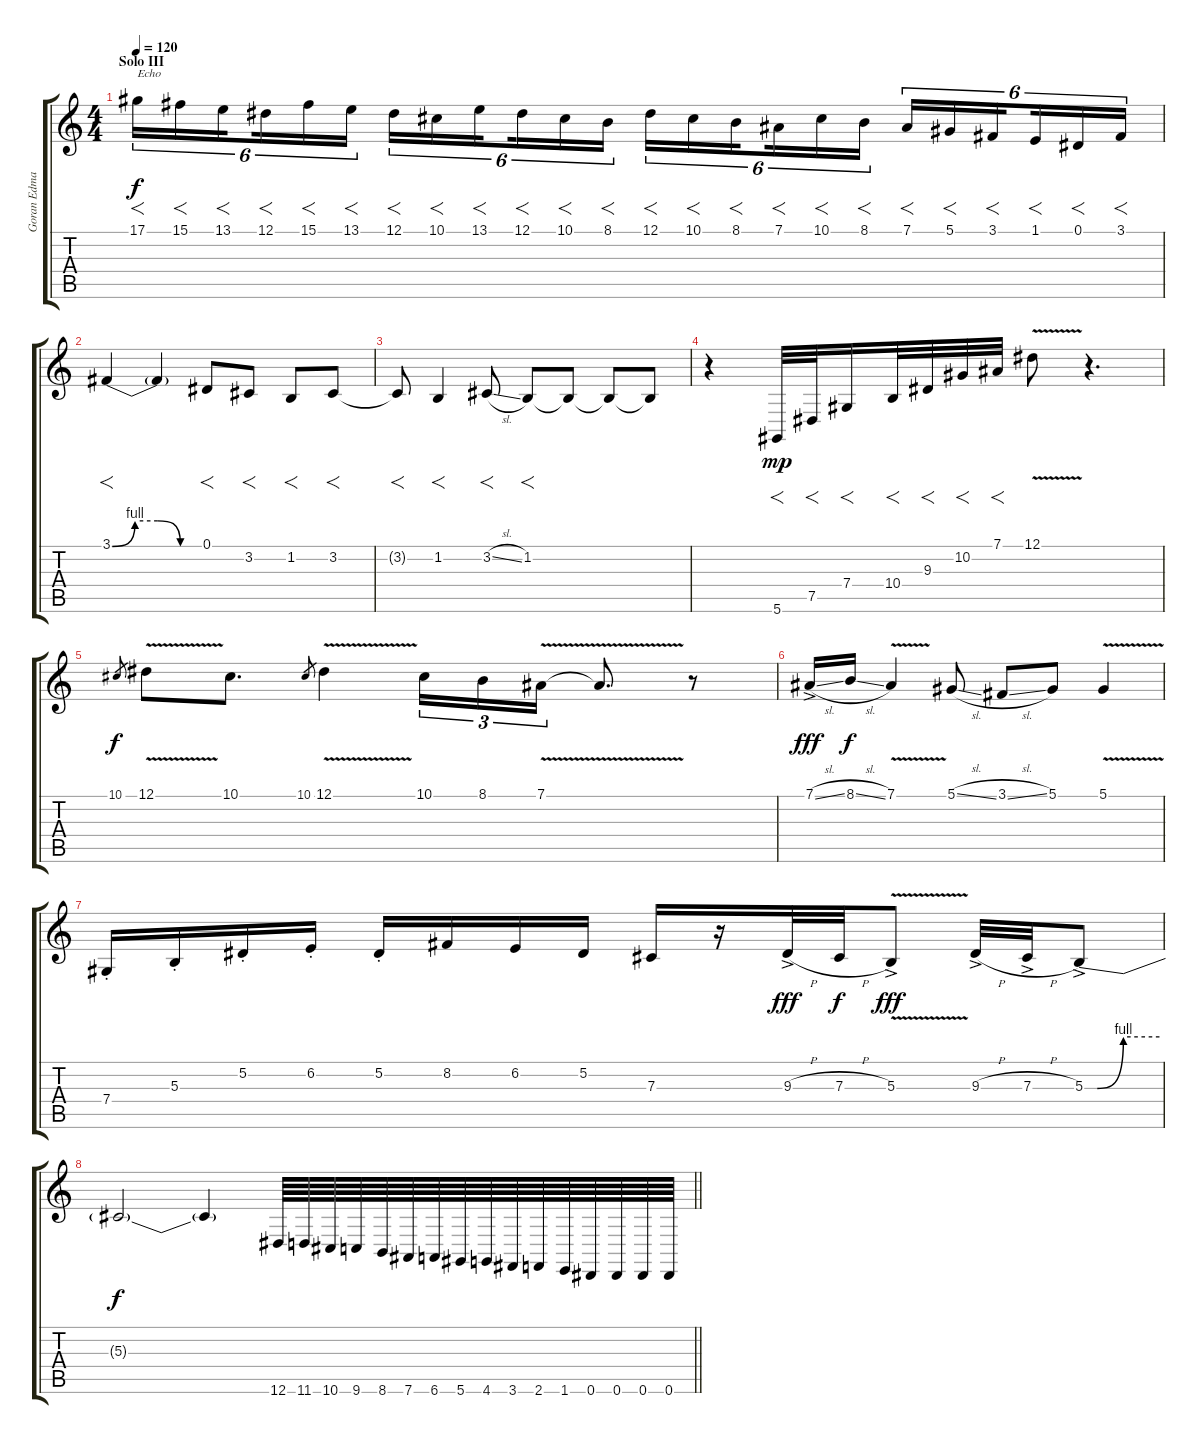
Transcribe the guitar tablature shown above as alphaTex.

\track ("Goran Edman" "Goran Edma") {instrument lead2sawtooth}
\staff {score tabs}
\tuning (Eb4 Bb3 Gb3 Db3 Ab2 Eb2) {hide}
\ts (4 4)
\section ("" "Solo III")
\tempo 120
\clef g2
\ks c
17.1.16{f tu (6 4) txt "Echo" dy f balance 8} 15.1.16{f tu (6 4)} 13.1.16{f tu (6 4) beam splitsecondary} 12.1.16{f tu (6 4)} 15.1.16{f tu (6 4)} 13.1.16{f tu (6 4)} 12.1.16{f tu (6 4)} 10.1.16{f tu (6 4)} 13.1.16{f tu (6 4) beam splitsecondary} 12.1.16{f tu (6 4)} 10.1.16{f tu (6 4)} 8.1.16{f tu (6 4)} 12.1.16{f tu (6 4)} 10.1.16{f tu (6 4)} 8.1.16{f tu (6 4) beam splitsecondary} 7.1.16{f tu (6 4)} 10.1.16{f tu (6 4)} 8.1.16{f tu (6 4)} 7.1.16{f tu (6 4)} 5.1.16{f tu (6 4)} 3.1.16{f tu (6 4) beam splitsecondary} 1.1.16{f tu (6 4)} 0.1.16{f tu (6 4)} 3.1.16{f tu (6 4)} |
3.1{be (custom 0 0 15 4 30 4 45 0 60 0)}.4{f balance 8} 3.1{t}.4 0.1.8{f} 3.2.8{f} 1.2.8{f} 3.2.8{f} |
3.2{t}.8{f balance 8} 1.2.4{f} 3.2{sl}.8{f} 1.2.8{f} 1.2{t}.8 1.2{t}.8 1.2{t}.8 |
r.4{balance 8} 5.6.32{f dy mp} 7.5.32{f} 7.4.16{f} 10.4.32{f} 9.3.32{f} 10.2.32{f} 7.1.32{f} 12.1{v}.8 r.4{d} |
10.1.8{gr dy f} 12.1{v}.8{balance 8} 10.1.8{d} 10.1.8{gr} 12.1{v}.4 10.1.16{tu (3 2)} 8.1.16{tu (3 2)} 7.1{v}.16{tu (3 2)} 7.1{t}.8{d} r.8 |
7.1{sl ac}.16{dy fff balance 8} 8.1{sl}.16{dy f} 7.1{v}.4 5.1{sl}.8 3.1{sl}.8 5.1.8 5.1{v}.4 |
7.4{st}.16{balance 8} 5.3{st}.16 5.2{st}.16 6.2{st}.16 5.2{st}.16 8.2.16 6.2.16 5.2.16 7.3.16 r.16 9.3{h ac}.32{dy fff} 7.3{h}.32{dy f} 5.3{v ac}.8{dy fff} 9.3{h ac}.32 7.3{h ac}.32 5.3{be (custom 0 0 10 0 31 4 60 4) ac}.8 |
\barLineRight lightlight
5.3{t}.2{dy f balance 8} 5.3{t}.4 12.6.64 11.6.64 10.6.64 9.6.64 8.6.64 7.6.64 6.6.64 5.6.64 4.6.64 3.6.64 2.6.64 1.6.64 0.6.64 0.6.64 0.6.64 0.6.64
